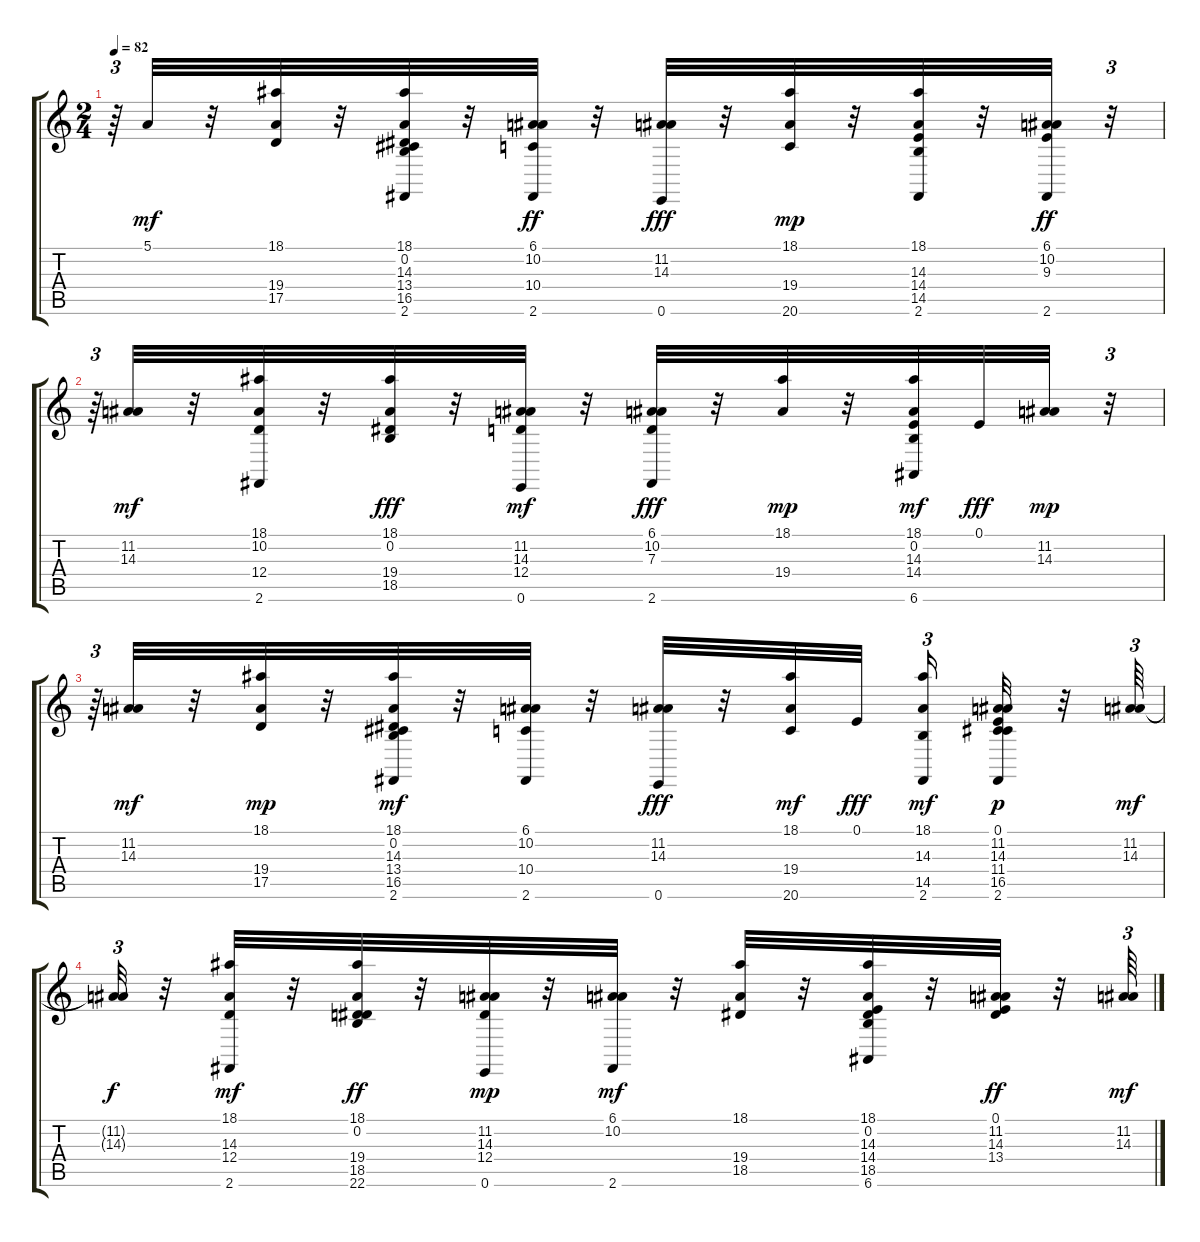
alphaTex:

\track "" {instrument acousticgrandpiano}
\staff {score tabs}
\tuning (E4 B3 G3 D3 A2 E2) {hide}
\ts (2 4)
\tempo 82
\clef g2
\ks c
r.64{tu (3 2) dy fff} 5.1.32{dy mf} r.32 (18.1 19.4 17.5).32 r.32 (18.1 0.2 14.3 13.4 16.5 2.6).32 r.32 (6.1 10.2 10.4 2.6).32{dy ff} r.32 (11.2 14.3 0.6).32{dy fff} r.32 (18.1 19.4 20.6).32{dy mp} r.32 (18.1 14.3 14.4 14.5 2.6).32 r.32 (6.1 10.2 9.3 2.6).32{dy ff} r.32{tu (3 2)} |
r.64{tu (3 2)} (11.2 14.3).32{dy mf} r.32 (18.1 10.2 12.4 2.6).32 r.32 (18.1 0.2 19.4 18.5).32{dy fff} r.32 (11.2 14.3 12.4 0.6).32{dy mf} r.32 (6.1 10.2 7.3 2.6).32{dy fff} r.32 (18.1 19.4).32{dy mp} r.32 (18.1 0.2 14.3 14.4 6.6).32{dy mf} 0.1.32{dy fff} (11.2 14.3).32{dy mp} r.32{tu (3 2)} |
r.64{tu (3 2)} (11.2 14.3).32{dy mf} r.32 (18.1 19.4 17.5).32{dy mp} r.32 (18.1 0.2 14.3 13.4 16.5 2.6).32{dy mf} r.32 (6.1 10.2 10.4 2.6).32 r.32 (11.2 14.3 0.6).32{dy fff} r.32 (18.1 19.4 20.6).32{dy mf} 0.1.32{dy fff} (18.1 14.3 14.5 2.6).16{tu (3 2) dy mf} (0.1 11.2 14.3 11.4 16.5 2.6).32{dy p} r.32 (11.2 14.3).64{tu (3 2) dy mf} |
(11.2{t} 14.3{t}).32{tu (3 2) dy f} r.32 (18.1 14.3 12.4 2.6).32{dy mf} r.32 (18.1 0.2 19.4 18.5 22.6).32{dy ff} r.32 (11.2 14.3 12.4 0.6).32{dy mp} r.32 (6.1 10.2 2.6).32{dy mf} r.32 (18.1 19.4 18.5).32 r.32 (18.1 0.2 14.3 14.4 18.5 6.6).32 r.32 (0.1 11.2 14.3 13.4).32{dy ff} r.32 (11.2 14.3).64{tu (3 2) dy mf}
